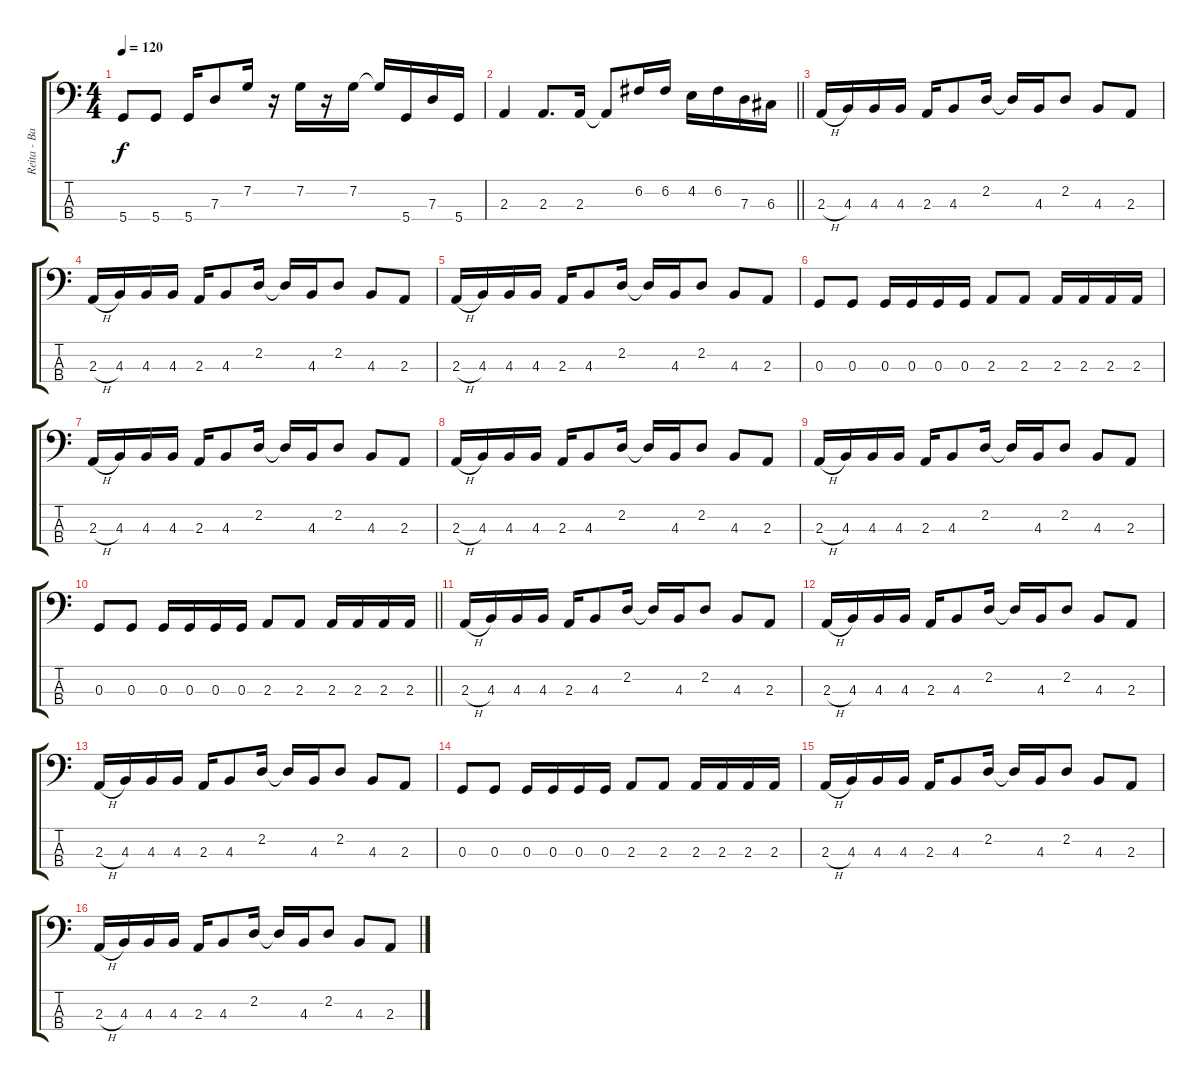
\track ("Reita - Bass" "Reita - Ba") {instrument electricbasspick}
\staff {score tabs}
\tuning (F2 C2 G1 D1) {hide}
\ts (4 4)
\tempo 120
\clef f4
\ks c
5.4.8{dy f} 5.4.8 5.4.16 7.3.8 7.2.16 r.16 7.2.16 r.16 7.2.16 7.2{t}.16 5.4.16 7.3.16 5.4.16 |
\barLineRight lightlight
2.3.4 2.3.8{d} 2.3.16 2.3{t}.8 6.2.16 6.2.16 4.2.16 6.2.16 7.3.16 6.3.16 |
2.3{h}.16 4.3.16 4.3.16 4.3.16 2.3.16 4.3.8 2.2.16 2.2{t}.16 4.3.16 2.2.8 4.3.8 2.3.8 |
2.3{h}.16 4.3.16 4.3.16 4.3.16 2.3.16 4.3.8 2.2.16 2.2{t}.16 4.3.16 2.2.8 4.3.8 2.3.8 |
2.3{h}.16 4.3.16 4.3.16 4.3.16 2.3.16 4.3.8 2.2.16 2.2{t}.16 4.3.16 2.2.8 4.3.8 2.3.8 |
0.3.8 0.3.8 0.3.16 0.3.16 0.3.16 0.3.16 2.3.8 2.3.8 2.3.16 2.3.16 2.3.16 2.3.16 |
2.3{h}.16 4.3.16 4.3.16 4.3.16 2.3.16 4.3.8 2.2.16 2.2{t}.16 4.3.16 2.2.8 4.3.8 2.3.8 |
2.3{h}.16 4.3.16 4.3.16 4.3.16 2.3.16 4.3.8 2.2.16 2.2{t}.16 4.3.16 2.2.8 4.3.8 2.3.8 |
2.3{h}.16 4.3.16 4.3.16 4.3.16 2.3.16 4.3.8 2.2.16 2.2{t}.16 4.3.16 2.2.8 4.3.8 2.3.8 |
\barLineRight lightlight
0.3.8 0.3.8 0.3.16 0.3.16 0.3.16 0.3.16 2.3.8 2.3.8 2.3.16 2.3.16 2.3.16 2.3.16 |
2.3{h}.16 4.3.16 4.3.16 4.3.16 2.3.16 4.3.8 2.2.16 2.2{t}.16 4.3.16 2.2.8 4.3.8 2.3.8 |
2.3{h}.16 4.3.16 4.3.16 4.3.16 2.3.16 4.3.8 2.2.16 2.2{t}.16 4.3.16 2.2.8 4.3.8 2.3.8 |
2.3{h}.16 4.3.16 4.3.16 4.3.16 2.3.16 4.3.8 2.2.16 2.2{t}.16 4.3.16 2.2.8 4.3.8 2.3.8 |
0.3.8 0.3.8 0.3.16 0.3.16 0.3.16 0.3.16 2.3.8 2.3.8 2.3.16 2.3.16 2.3.16 2.3.16 |
2.3{h}.16 4.3.16 4.3.16 4.3.16 2.3.16 4.3.8 2.2.16 2.2{t}.16 4.3.16 2.2.8 4.3.8 2.3.8 |
2.3{h}.16 4.3.16 4.3.16 4.3.16 2.3.16 4.3.8 2.2.16 2.2{t}.16 4.3.16 2.2.8 4.3.8 2.3.8
